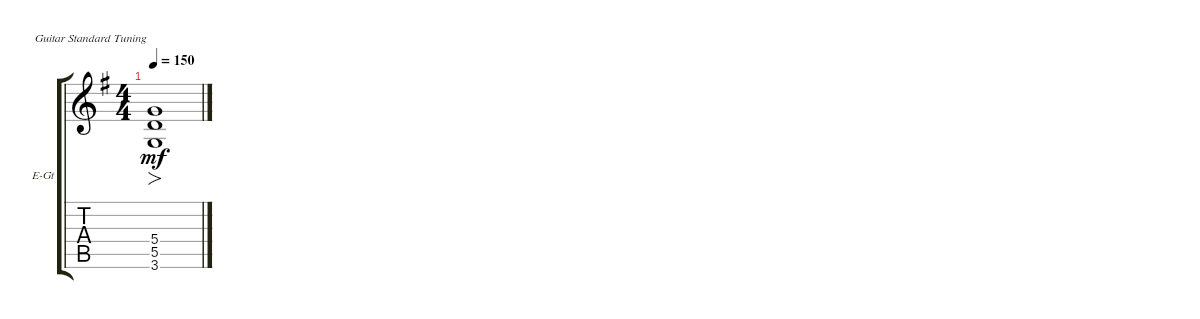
\defaultSystemsLayout 4
\bracketExtendMode groupsimilarinstruments
\firstSystemTrackNameOrientation horizontal
\otherSystemsTrackNameOrientation horizontal
\track ("Electric Guitar" "E-Gt") {instrument overdrivenguitar}
\staff {score tabs}
\tuning (E4 B3 G3 D3 A2 E2)
\ts (4 4)
\tempo 150
\clef g2
\ks g
(3.6 5.5 5.4).1{fo dy mf}
